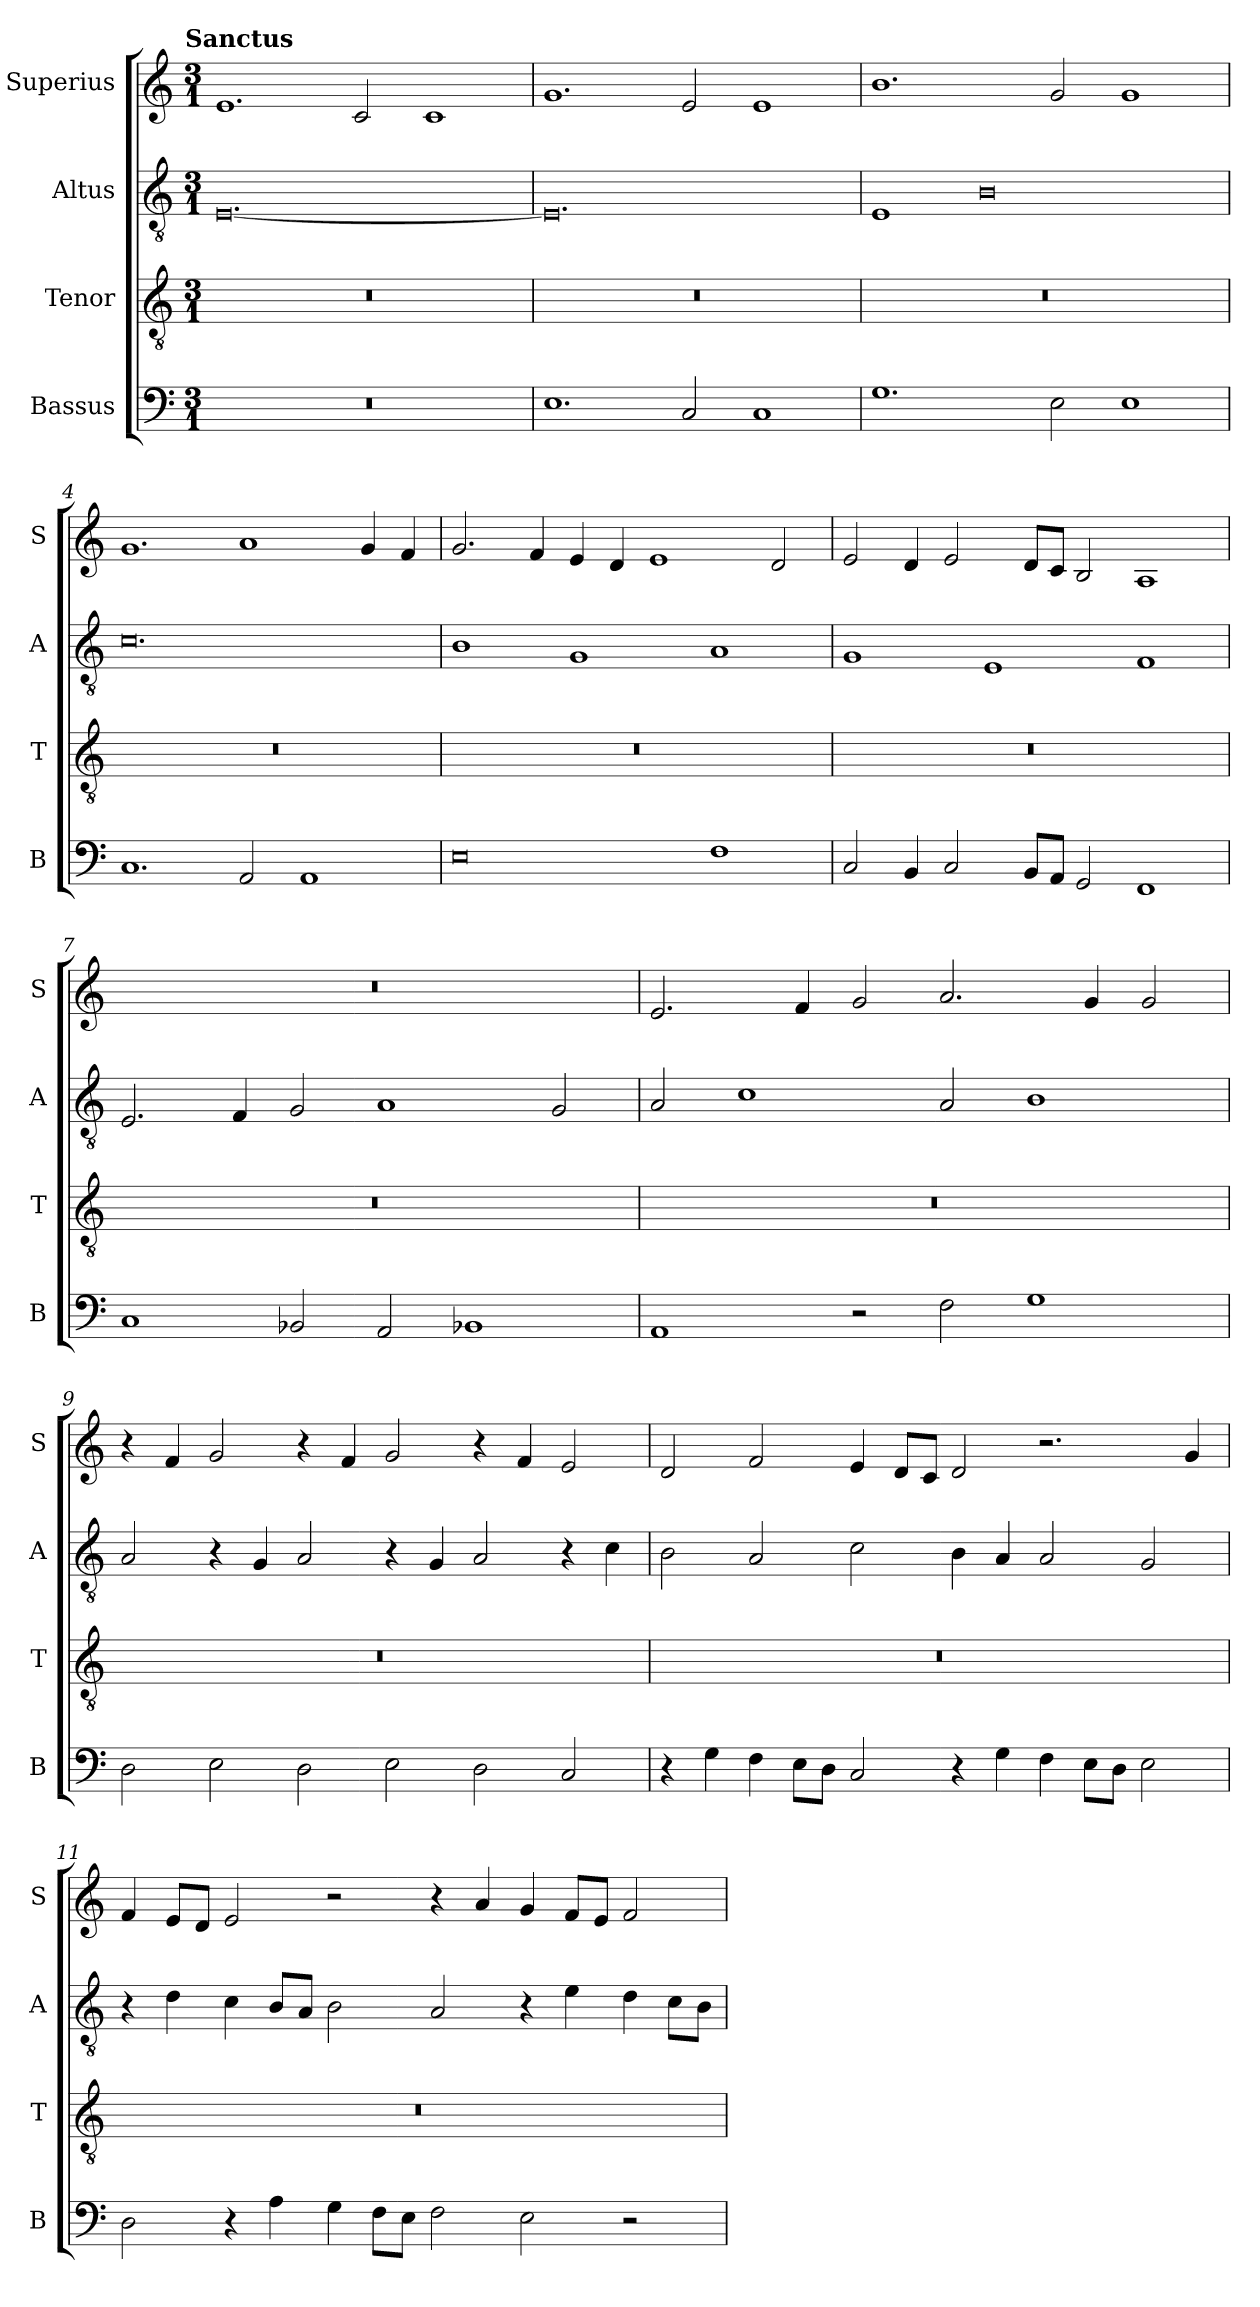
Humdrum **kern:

**kern	**kern	**kern	**kern
*part4	*part3	*part2	*part1
*staff4	*staff3	*staff2	*staff1
*I"Bassus	*I"Tenor	*I"Altus	*I"Superius
*I'B	*I'T	*I'A	*I'S
*clefF4	*clefGv2	*clefGv2	*clefG2
*k[]	*k[]	*k[]	*k[]
!!LO:TX:omd:t=Sanctus
*M3/1	*M3/1	*M3/1	*M3/1
=1	=1	=1	=1
0.r	0.r	[0.E	1.e
.	.	.	2c/
.	.	.	1c
=2	=2	=2	=2
1.E	0.r	0.E]	1.g
2C/	.	.	2e/
1C	.	.	1e
=3	=3	=3	=3
1.G	0.r	1E	1.b
.	.	0B	.
2E\	.	.	2g/
1E	.	.	1g
=4	=4	=4	=4
1.C	0.r	0.c	1.g
2AA/	.	.	1a
1AA	.	.	.
.	.	.	4g/
.	.	.	4f/
=5	=5	=5	=5
0E	0.r	1B	2.g/
.	.	.	4f/
.	.	1G	4e/
.	.	.	4d/
.	.	.	1e
1F	.	1A	.
.	.	.	2d/
=6	=6	=6	=6
2C/	0.r	1G	2e/
4BB/	.	.	4d/
2C/	.	.	2e/
.	.	1E	.
8BB/L	.	.	8d/L
8AA/J	.	.	8c/J
2GG/	.	.	2B/
1FF	.	1F	1A
=7	=7	=7	=7
1C	0.r	2.E/	0.r
.	.	4F/	.
2BB-X/	.	2G/	.
2AA/	.	1A	.
1BB-X	.	.	.
.	.	2G/	.
=8	=8	=8	=8
1AA	0.r	2A/	2.e/
.	.	1c	.
.	.	.	4f/
2r	.	.	2g/
2F\	.	2A/	2.a/
1G	.	1B	.
.	.	.	4g/
.	.	.	2g/
=9	=9	=9	=9
2D\	0.r	2A/	4r
.	.	.	4f/
2E\	.	4r	2g/
.	.	4G/	.
2D\	.	2A/	4r
.	.	.	4f/
2E\	.	4r	2g/
.	.	4G/	.
2D\	.	2A/	4r
.	.	.	4f/
2C/	.	4r	2e/
.	.	4c\	.
=10	=10	=10	=10
4r	0.r	2B\	2d/
4G\	.	.	.
4F\	.	2A/	2f/
8E\L	.	.	.
8D\J	.	.	.
2C/	.	2c\	4e/
.	.	.	8d/L
.	.	.	8c/J
4r	.	4B\	2d/
4G\	.	4A/	.
4F\	.	2A/	2.r
8E\L	.	.	.
8D\J	.	.	.
2E\	.	2G/	.
.	.	.	4g/
=11	=11	=11	=11
2D\	0.r	4r	4f/
.	.	4d\	8e/L
.	.	.	8d/J
4r	.	4c\	2e/
4A\	.	8B/L	.
.	.	8A/J	.
4G\	.	2B\	2r
8F\L	.	.	.
8E\J	.	.	.
2F\	.	2A/	4r
.	.	.	4a/
2E\	.	4r	4g/
.	.	4e\	8f/L
.	.	.	8e/J
2r	.	4d\	2f/
.	.	8c\L	.
.	.	8B\J	.
=	=	=	=
*-	*-	*-	*-
